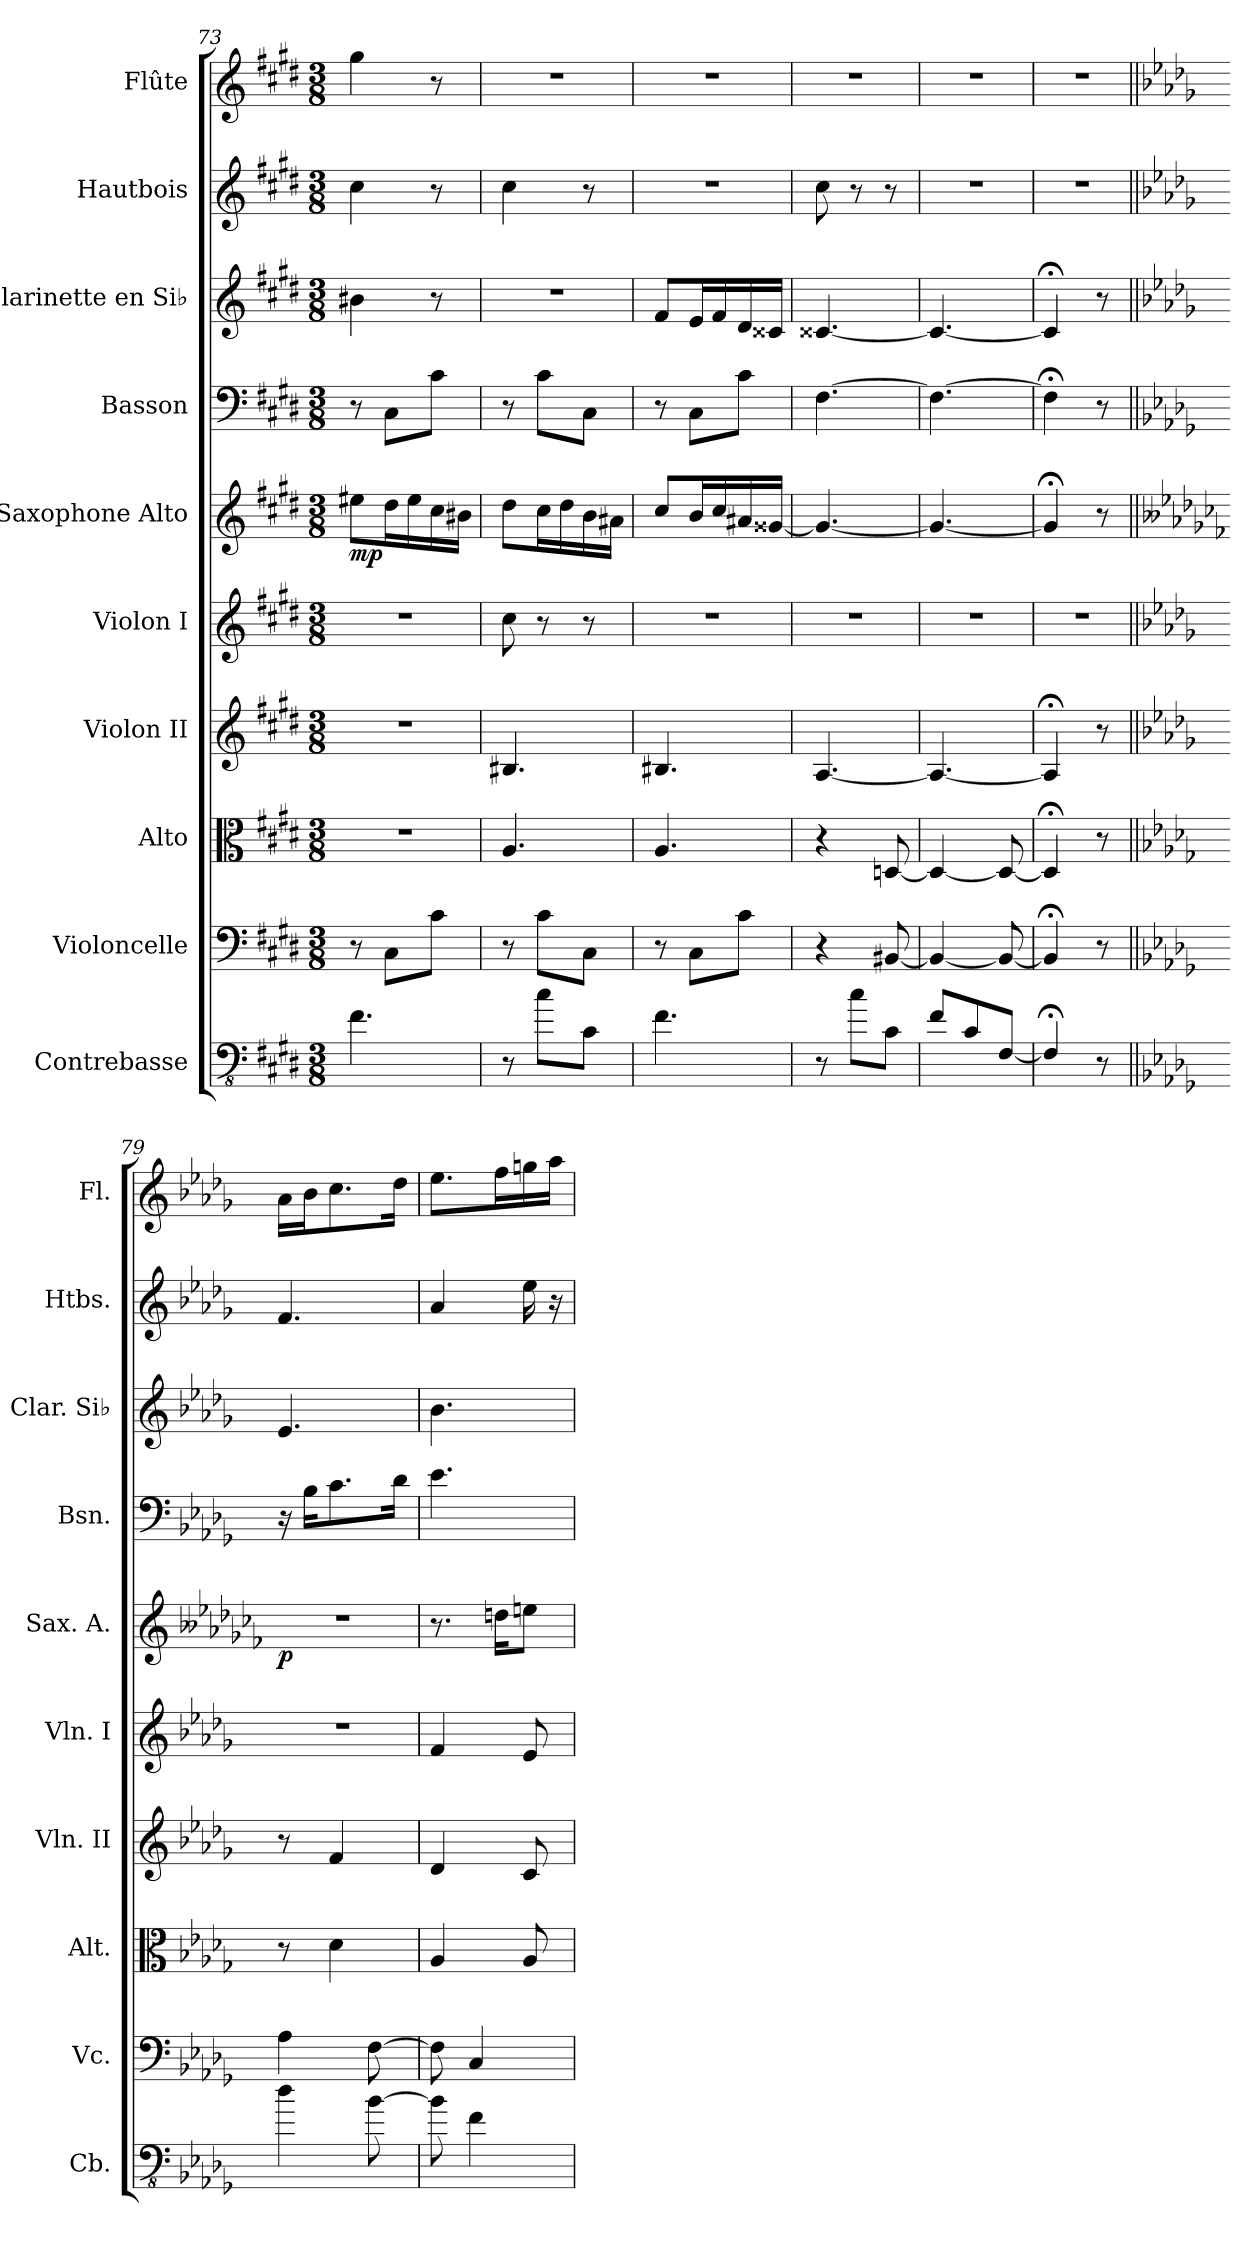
**kern	**kern	**kern	**kern	**kern	**kern	**dynam	**kern	**kern	**kern	**kern
*part10	*part9	*part8	*part7	*part6	*part5	*part5	*part4	*part3	*part2	*part1
*staff10	*staff9	*staff8	*staff7	*staff6	*staff5	*staff5	*staff4	*staff3	*staff2	*staff1
*I"Contrebasse	*I"Violoncelle	*I"Alto	*I"Violon II	*I"Violon I	*I"Saxophone Alto	*	*I"Basson	*I"Clarinette en Si♭	*I"Hautbois	*I"Flûte
*I'Cb.	*I'Vc.	*I'Alt.	*I'Vln. II	*I'Vln. I	*I'Sax. A.	*	*I'Bsn.	*I'Clar. Si♭	*I'Htbs.	*I'Fl.
*clefFv4	*clefF4	*clefC3	*clefG2	*clefG2	*clefG2	*	*clefF4	*clefG2	*clefG2	*clefG2
*ITrd7c12	*	*	*	*	*ITrd5c9	*	*	*ITrd1c2	*	*
*k[f#c#g#d#]	*k[f#c#g#d#]	*k[f#c#g#d#]	*k[f#c#g#d#]	*k[f#c#g#d#]	*k[f#]	*	*k[f#c#g#d#]	*k[f#c#]	*k[f#c#g#d#]	*k[f#c#g#d#]
*M3/8	*M3/8	*M3/8	*M3/8	*M3/8	*M3/8	*	*M3/8	*M3/8	*M3/8	*M3/8
=73	=73	=73	=73	=73	=73	=73	=73	=73	=73	=73
!	!	!	!	!	!	!LO:DY:b	!	!	!	!
4.FF#\	8r	4.r	4.r	4.r	8g#X\L	mp	8r	4a#X\	4cc#\	4gg#\
.	8C#\L	.	.	.	16f#\L	.	8C#\L	.	.	.
.	.	.	.	.	16g#\	.	.	.	.	.
.	8c#\J	.	.	.	16e\	.	8c#\J	8r	8r	8r
.	.	.	.	.	16d#X\JJ	.	.	.	.	.
=74	=74	=74	=74	=74	=74	=74	=74	=74	=74	=74
8r	8r	4.A/	4.B#X/	8cc#\	8f#\L	.	8r	4.r	4cc#\	4.r
8C#\L	8c#\L	.	.	8r	16e\L	.	8c#\L	.	.	.
.	.	.	.	.	16f#\	.	.	.	.	.
8CC#\J	8C#\J	.	.	8r	16d\	.	8C#\J	.	8r	.
.	.	.	.	.	16c#X\JJ	.	.	.	.	.
=75	=75	=75	=75	=75	=75	=75	=75	=75	=75	=75
4.FF#\	8r	4.A/	4.B#X/	4.r	8e/L	.	8r	8e/L	4.r	4.r
.	8C#\L	.	.	.	16d/L	.	8C#\L	16d/L	.	.
.	.	.	.	.	16e/	.	.	16e/	.	.
.	8c#\J	.	.	.	16c#X/	.	8c#\J	16c#/	.	.
.	.	.	.	.	[16B#X/JJ	.	.	16B#X/JJ	.	.
=76	=76	=76	=76	=76	=76	=76	=76	=76	=76	=76
8r	4r	4r	[4.A/	4.r	4.B#/_	.	[4.F#\	[4.B#X/	8cc#\	4.r
8C#\L	.	.	.	.	.	.	.	.	8r	.
8CC#\J	[8BB#X/	[8Dn/	.	.	.	.	.	.	8r	.
=77	=77	=77	=77	=77	=77	=77	=77	=77	=77	=77
8FF#/L	4BB#/_	4D/_	4.A/_	4.r	4.B#/_	.	4.F#\_	4.B#/_	4.r	4.r
8CC#/	.	.	.	.	.	.	.	.	.	.
[8FFF#/J	8BB#/_	8D/_	.	.	.	.	.	.	.	.
=78	=78	=78	=78	=78	=78	=78	=78	=78	=78	=78
4FFF#;</]	4BB#;</]	4D;</]	4A;</]	4.r	4B#;</]	.	4F#;<\]	4B#;</]	4.r	4.r
8r	8r	8r	8r	.	8r	.	8r	8r	.	.
!!LO:PB:g=z
=79||	=79||	=79||	=79||	=79||	=79||	=79||	=79||	=79||	=79||	=79||
*k[b-e-a-d-g-]	*k[b-e-a-d-g-]	*k[b-e-a-d-g-]	*k[b-e-a-d-g-]	*k[b-e-a-d-g-]	*k[b--e-a-d-g-c-f-]	*	*k[b-e-a-d-g-]	*k[b-e-a-d-g-c-f-]	*k[b-e-a-d-g-]	*k[b-e-a-d-g-]
!	!	!	!	!	!	!LO:DY:b	!	!	!	!
4D-\	4A-\	8r	8r	4.r	4.r	p	16r	4.d-/	4.f/	16a-\LL
.	.	.	.	.	.	.	16B-\KL	.	.	16b-\J
.	.	4d-\	4f/	.	.	.	8.c\	.	.	8.cc\
[8BB-\	[8F\	.	.	.	.	.	.	.	.	.
.	.	.	.	.	.	.	16d-\Jk	.	.	16dd-\Jk
=80	=80	=80	=80	=80	=80	=80	=80	=80	=80	=80
8BB-\]	8F\]	4A-/	4d-/	4f/	8.r	.	4.e-\	4.a-\	4a-/	8.ee-\L
4FF\	4C/	.	.	.	.	.	.	.	.	.
.	.	.	.	.	16fn\KL	.	.	.	.	16ff\L
.	.	8A-/	8c/	8e-/	8gn\J	.	.	.	16ee-\	16ggn\
.	.	.	.	.	.	.	.	.	16r	16aa-\JJ
=	=	=	=	=	=	=	=	=	=	=
*-	*-	*-	*-	*-	*-	*-	*-	*-	*-	*-
